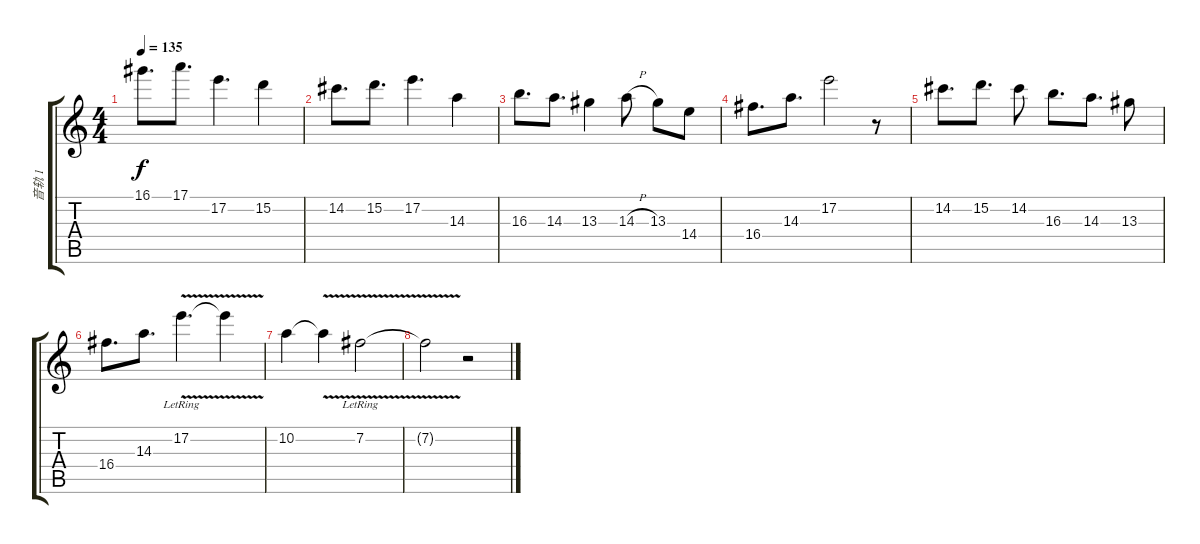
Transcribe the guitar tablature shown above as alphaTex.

\track ("音轨 1" "音轨 1") {instrument overdrivenguitar}
\staff {score tabs}
\tuning (E4 B3 G3 D3 A2 E2) {hide}
\ts (4 4)
\tempo 135
\clef g2
\ks c
16.1.8{d dy f} 17.1.8{d} 17.2.4{d} 15.2.4 |
14.2.8{d} 15.2.8{d} 17.2.4{d} 14.3.4 |
16.3.8{d} 14.3.8{d} 13.3.4 14.3{h}.8 13.3.8 14.4.8 |
16.4.8{d} 14.3.8{d} 17.2.2 r.8 |
14.2.8{d} 15.2.8{d} 14.2.8 16.3.8{d} 14.3.8{d} 13.3.8 |
16.4.8{d} 14.3.8{d} 17.2{v lr}.4{d} 17.2{t}.4 |
10.2.4 10.2{v t}.4 7.2{v lr}.2 |
7.2{v t}.2 r.2
